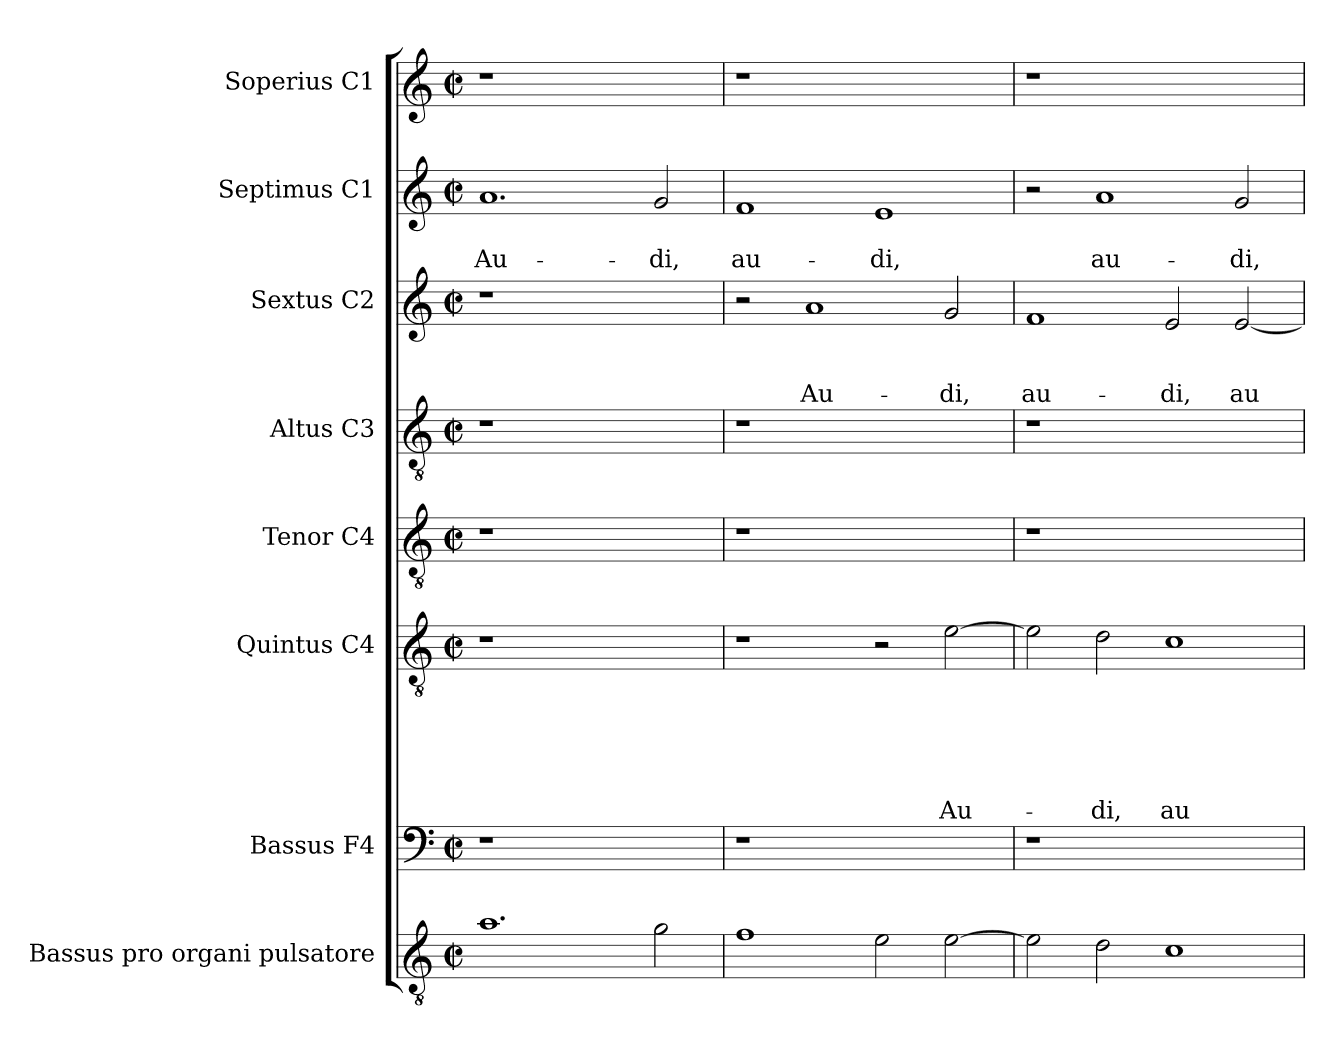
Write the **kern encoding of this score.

**kern	**kern	**kern	**text	**text	**text	**text	**text	**text	**kern	**kern	**kern	**text	**text	**text	**kern	**text	**text	**kern
*part8	*part7	*part6	*part6	*part6	*part6	*part6	*part6	*part6	*part5	*part4	*part3	*part3	*part3	*part3	*part2	*part2	*part2	*part1
*staff8	*staff7	*staff6	*staff6	*staff6	*staff6	*staff6	*staff6	*staff6	*staff5	*staff4	*staff3	*staff3	*staff3	*staff3	*staff2	*staff2	*staff2	*staff1
*I"Bassus pro organi pulsatore	*I"Bassus F4	*I"Quintus C4	*	*	*	*	*	*	*I"Tenor C4	*I"Altus C3	*I"Sextus C2	*	*	*	*I"Septimus C1	*	*	*I"Soperius C1
*clefGv2	*clefF4	*clefGv2	*	*	*	*	*	*	*clefGv2	*clefGv2	*clefG2	*	*	*	*clefG2	*	*	*clefG2
*k[]	*k[]	*k[]	*	*	*	*	*	*	*k[]	*k[]	*k[]	*	*	*	*k[]	*	*	*k[]
*C:	*C:	*C:	*	*	*	*	*	*	*C:	*C:	*C:	*	*	*	*C:	*	*	*C:
*M2/2	*M2/2	*M2/2	*	*	*	*	*	*	*M2/2	*M2/2	*M2/2	*	*	*	*M2/2	*	*	*M2/2
*met(c|)	*met(c|)	*met(c|)	*	*	*	*	*	*	*met(c|)	*met(c|)	*met(c|)	*	*	*	*met(c|)	*	*	*met(c|)
=1	=1	=1	=1	=1	=1	=1	=1	=1	=1	=1	=1	=1	=1	=1	=1	=1	=1	=1
1.a	1r	1r	.	.	.	.	.	.	1r	1r	1r	.	.	.	1.a	.	Au-	1r
.	1ryy	1ryy	.	.	.	.	.	.	1ryy	1ryy	1ryy	.	.	.	.	.	.	1ryy
2g\	.	.	.	.	.	.	.	.	.	.	.	.	.	.	2g/	.	-di,	.
=2	=2	=2	=2	=2	=2	=2	=2	=2	=2	=2	=2	=2	=2	=2	=2	=2	=2	=2
1f	1r	1r	.	.	.	.	.	.	1r	1r	2r	.	.	.	1f	.	au-	1r
.	.	.	.	.	.	.	.	.	.	.	1a	.	.	Au-	.	.	.	.
2e\	1ryy	2r	.	.	.	.	.	.	1ryy	1ryy	.	.	.	.	1e	.	-di,	1ryy
[2e\	.	[2e\	.	.	.	.	.	Au-	.	.	2g/	.	.	-di,	.	.	.	.
=3	=3	=3	=3	=3	=3	=3	=3	=3	=3	=3	=3	=3	=3	=3	=3	=3	=3	=3
2e\]	1r	2e\]	.	.	.	.	.	.	1r	1r	1f	.	.	au-	2r	.	.	1r
2d\	.	2d\	.	.	.	.	.	-di,	.	.	.	.	.	.	1a	.	au-	.
1c	1ryy	1c	.	.	.	.	.	au-	1ryy	1ryy	2e/	.	.	-di,	.	.	.	1ryy
.	.	.	.	.	.	.	.	.	.	.	[2e/	.	.	au-	2g/	.	-di,	.
=	=	=	=	=	=	=	=	=	=	=	=	=	=	=	=	=	=	=
*-	*-	*-	*-	*-	*-	*-	*-	*-	*-	*-	*-	*-	*-	*-	*-	*-	*-	*-
